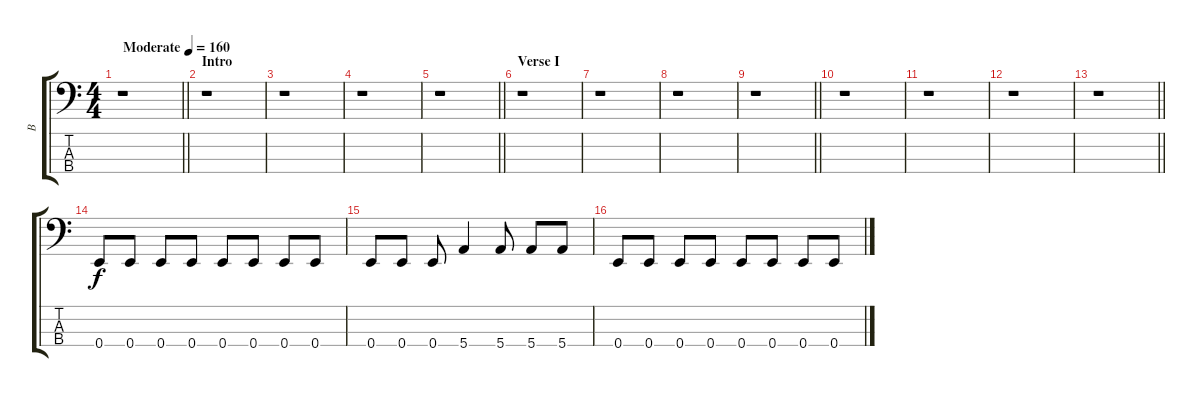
\track ("B" "B") {instrument electricbasspick}
\staff {score tabs}
\tuning (G2 D2 A1 E1) {hide}
\ts (4 4)
\tempo (160 "Moderate")
\clef f4
\barLineRight lightlight
\ks c
r.1{dy f instrument electricbasspick} |
\section ("" "Intro")
r.1 |
r.1 |
r.1 |
\barLineRight lightlight
r.1 |
\section ("" "Verse I")
r.1 |
r.1 |
r.1 |
\barLineRight lightlight
r.1 |
r.1 |
r.1 |
r.1 |
\barLineRight lightlight
r.1 |
\section ("" "")
0.4.8 0.4.8 0.4.8 0.4.8 0.4.8 0.4.8 0.4.8 0.4.8 |
0.4.8 0.4.8 0.4.8 5.4.4 5.4.8 5.4.8 5.4.8 |
0.4.8 0.4.8 0.4.8 0.4.8 0.4.8 0.4.8 0.4.8 0.4.8
